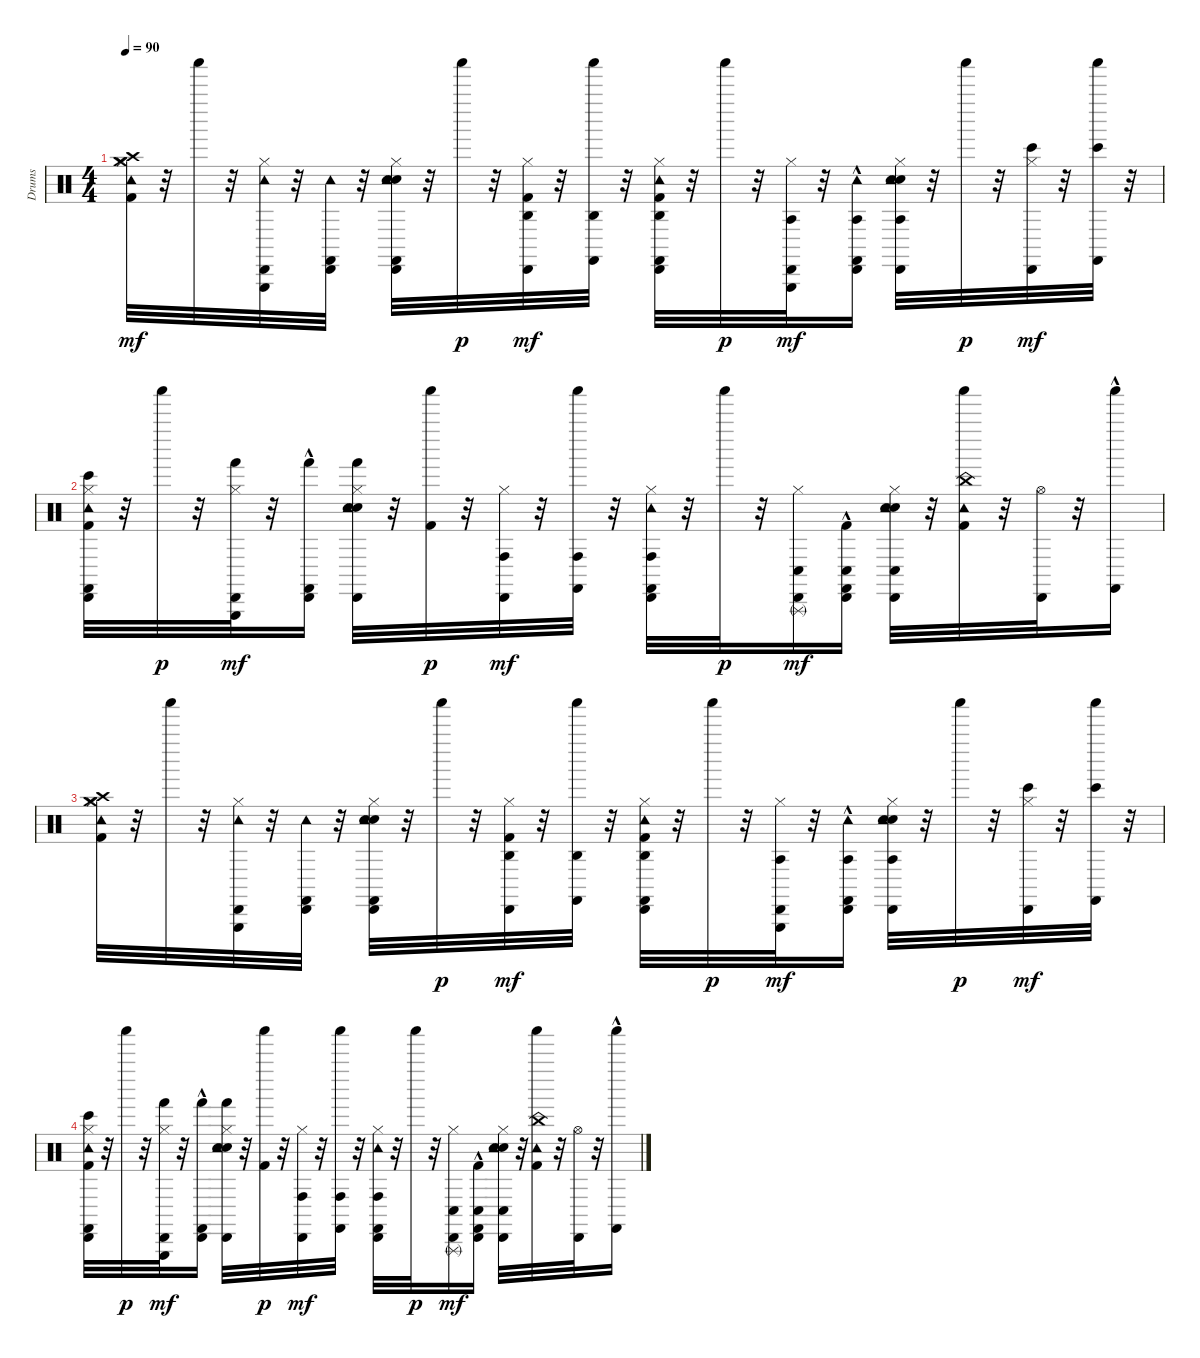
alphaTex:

\track ("Drums" "Drums") {instrument percussion}
\staff {score}
\articulation defaults
\ts (4 4)
\tempo 90
\clef neutral
\ks c
("Hi-Hat (closed)" "Kick (hit) 2" "Tambourine (hit)" "Crash high (hit)" "Crash medium (hit)" "Hi-Hat (closed)").32{dy mf} r.32 "Shaker (hit)".32 r.32 ("Hi-Hat (closed)" "Tambourine (hit)" "Cabasa (hit)" "Triangle (hit)").32 r.32 ("Tambourine (hit)" "Cabasa (hit)" "Castanets (hit)").32 r.32 ("Electric Snare (hit)" "Hi-Hat (closed)" "Snare (hit) 2" "Tambourine (hit)" "Cabasa (hit)" "Castanets (hit)").32 r.32 "Shaker (hit)".32{dy p} r.32 ("Hi-Hat (closed)" "Kick (hit) 2" "Agogo high (hit)" "Cabasa (hit)").32{dy mf} r.32 ("Agogo high (hit)" "Shaker (hit)" "Castanets (hit)").32 r.32 ("Hi-Hat (closed)" "Kick (hit) 2" "Agogo high (hit)" "Cabasa (hit)" "Tambourine (hit)" "Castanets (hit)").32 r.32 "Shaker (hit)".32{dy p} r.32 ("Hi-Hat (closed)" "Agogo tow (hit)" "Cabasa (hit)" "Triangle (hit)").32{dy mf} r.32 ("Agogo tow (hit)" "Cabasa (hit)" "Tambourine (hit)" "Castanets (hit)"{hac}).16 ("Electric Snare (hit)" "Hi-Hat (closed)" "Snare (hit) 2" "Agogo tow (hit)" "Tambourine (hit)" "Cabasa (hit)").32 r.32 "Shaker (hit)".32{dy p} r.32 ("Hi-Hat (closed)" "Bongo High (hit)" "Cabasa (hit)").32{dy mf} r.32 ("Bongo High (hit)" "Shaker (hit)" "Castanets (hit)").32 r.32 |
("Hi-Hat (closed)" "Kick (hit) 2" "Bongo High (hit)" "Cabasa (hit)" "Tambourine (hit)" "Castanets (hit)").32 r.32 "Shaker (hit)".32{dy p} r.32 ("Hi-Hat (closed)" "Hand (hit)" "Cabasa (hit)" "Triangle (hit)").32{dy mf} r.32 ("Hand (hit)" "Cabasa (hit)" "Castanets (hit)"{hac}).16 ("Electric Snare (hit)" "Hi-Hat (closed)" "Snare (hit) 2" "Hand (hit)" "Cabasa (hit)" "Tambourine (hit)").32 r.32 ("Kick (hit) 2" "Shaker (hit)").32{dy p} r.32 ("Hi-Hat (closed)" "Conga high (hit)" "Cabasa (hit)").32{dy mf} r.32 ("Conga high (hit)" "Shaker (hit)" "Castanets (hit)").32 r.32 ("Hi-Hat (closed)" "Conga high (hit)" "Cabasa (hit)" "Tambourine (hit)" "Castanets (hit)").32 r.32 "Shaker (hit)".32{dy p} r.32 ("Hi-Hat (closed)" "Conga low (hit)" "Cabasa (hit)" "Triangle (rnute)").16{dy mf} ("Kick (hit) 2" "Conga low (hit)" "Cabasa (hit)" "Castanets (hit)"{hac}).16 ("Electric Snare (hit)" "Hi-Hat (closed)" "Snare (hit) 2" "Conga low (hit)" "Cabasa (hit)" "Tambourine (hit)").32 r.32 ("Kick (hit) 2" "Tambourine (hit)" "Shaker (hit)" "China (hit)").32 r.32 ("Hi-Hat (open)" "Cabasa (hit)").32 r.32 ("Shaker (hit)"{hac} "Castanets (hit)").16 |
("Hi-Hat (closed)" "Kick (hit) 2" "Tambourine (hit)" "Crash high (hit)" "Crash medium (hit)" "Hi-Hat (closed)").32 r.32 "Shaker (hit)".32 r.32 ("Hi-Hat (closed)" "Tambourine (hit)" "Cabasa (hit)" "Triangle (hit)").32 r.32 ("Tambourine (hit)" "Cabasa (hit)" "Castanets (hit)").32 r.32 ("Electric Snare (hit)" "Hi-Hat (closed)" "Snare (hit) 2" "Tambourine (hit)" "Cabasa (hit)" "Castanets (hit)").32 r.32 "Shaker (hit)".32{dy p} r.32 ("Hi-Hat (closed)" "Kick (hit) 2" "Agogo high (hit)" "Cabasa (hit)").32{dy mf} r.32 ("Agogo high (hit)" "Shaker (hit)" "Castanets (hit)").32 r.32 ("Hi-Hat (closed)" "Kick (hit) 2" "Agogo high (hit)" "Cabasa (hit)" "Tambourine (hit)" "Castanets (hit)").32 r.32 "Shaker (hit)".32{dy p} r.32 ("Hi-Hat (closed)" "Agogo tow (hit)" "Cabasa (hit)" "Triangle (hit)").32{dy mf} r.32 ("Agogo tow (hit)" "Cabasa (hit)" "Tambourine (hit)" "Castanets (hit)"{hac}).16 ("Electric Snare (hit)" "Hi-Hat (closed)" "Snare (hit) 2" "Agogo tow (hit)" "Tambourine (hit)" "Cabasa (hit)").32 r.32 "Shaker (hit)".32{dy p} r.32 ("Hi-Hat (closed)" "Bongo High (hit)" "Cabasa (hit)").32{dy mf} r.32 ("Bongo High (hit)" "Shaker (hit)" "Castanets (hit)").32 r.32 |
("Hi-Hat (closed)" "Kick (hit) 2" "Bongo High (hit)" "Cabasa (hit)" "Tambourine (hit)" "Castanets (hit)").32 r.32 "Shaker (hit)".32{dy p} r.32 ("Hi-Hat (closed)" "Hand (hit)" "Cabasa (hit)" "Triangle (hit)").32{dy mf} r.32 ("Hand (hit)" "Cabasa (hit)" "Castanets (hit)"{hac}).16 ("Electric Snare (hit)" "Hi-Hat (closed)" "Snare (hit) 2" "Hand (hit)" "Cabasa (hit)" "Tambourine (hit)").32 r.32 ("Kick (hit) 2" "Shaker (hit)").32{dy p} r.32 ("Hi-Hat (closed)" "Conga high (hit)" "Cabasa (hit)").32{dy mf} r.32 ("Conga high (hit)" "Shaker (hit)" "Castanets (hit)").32 r.32 ("Hi-Hat (closed)" "Conga high (hit)" "Cabasa (hit)" "Tambourine (hit)" "Castanets (hit)").32 r.32 "Shaker (hit)".32{dy p} r.32 ("Hi-Hat (closed)" "Conga low (hit)" "Cabasa (hit)" "Triangle (rnute)").16{dy mf} ("Kick (hit) 2" "Conga low (hit)" "Cabasa (hit)" "Castanets (hit)"{hac}).16 ("Electric Snare (hit)" "Hi-Hat (closed)" "Snare (hit) 2" "Conga low (hit)" "Cabasa (hit)" "Tambourine (hit)").32 r.32 ("Kick (hit) 2" "Tambourine (hit)" "Shaker (hit)" "China (hit)").32 r.32 ("Hi-Hat (open)" "Cabasa (hit)").32 r.32 ("Shaker (hit)"{hac} "Castanets (hit)").16
